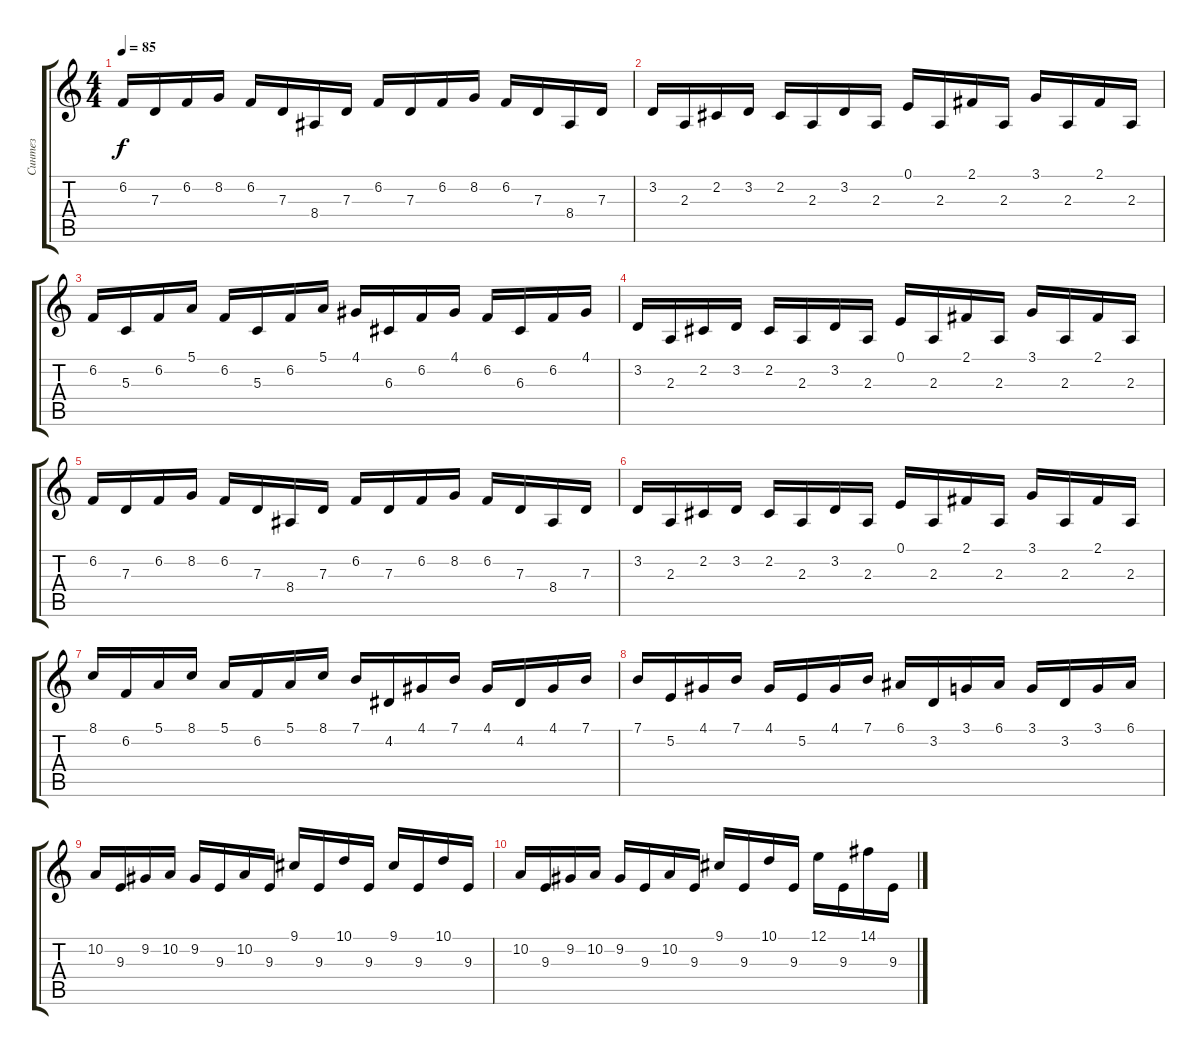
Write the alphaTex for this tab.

\track ("Синтез" "Синтез") {instrument pad7halo}
\staff {score tabs}
\tuning (E4 B3 G3 D3 A2 E2) {hide}
\ts (4 4)
\tempo 85
\clef g2
\ks c
6.2.16{dy f} 7.3.16 6.2.16 8.2.16 6.2.16 7.3.16 8.4.16 7.3.16 6.2.16 7.3.16 6.2.16 8.2.16 6.2.16 7.3.16 8.4.16 7.3.16 |
3.2.16{volume 16 instrument pad7halo} 2.3.16 2.2.16 3.2.16 2.2.16 2.3.16 3.2.16 2.3.16 0.1.16 2.3.16 2.1.16 2.3.16 3.1.16 2.3.16 2.1.16 2.3.16 |
6.2.16 5.3.16 6.2.16 5.1.16 6.2.16 5.3.16 6.2.16 5.1.16 4.1.16 6.3.16 6.2.16 4.1.16 6.2.16 6.3.16 6.2.16 4.1.16 |
3.2.16{volume 16 instrument pad7halo} 2.3.16 2.2.16 3.2.16 2.2.16 2.3.16 3.2.16 2.3.16 0.1.16 2.3.16 2.1.16 2.3.16 3.1.16 2.3.16 2.1.16 2.3.16 |
6.2.16 7.3.16 6.2.16 8.2.16 6.2.16 7.3.16 8.4.16 7.3.16 6.2.16 7.3.16 6.2.16 8.2.16 6.2.16 7.3.16 8.4.16 7.3.16 |
3.2.16{volume 16 instrument pad7halo} 2.3.16 2.2.16 3.2.16 2.2.16 2.3.16 3.2.16 2.3.16 0.1.16 2.3.16 2.1.16 2.3.16 3.1.16 2.3.16 2.1.16 2.3.16 |
8.1.16 6.2.16 5.1.16 8.1.16 5.1.16 6.2.16 5.1.16 8.1.16 7.1.16 4.2.16 4.1.16 7.1.16 4.1.16 4.2.16 4.1.16 7.1.16 |
7.1.16 5.2.16 4.1.16 7.1.16 4.1.16 5.2.16 4.1.16 7.1.16 6.1.16 3.2.16 3.1.16 6.1.16 3.1.16 3.2.16 3.1.16 6.1.16 |
10.2.16{volume 16 instrument pad7halo} 9.3.16 9.2.16 10.2.16 9.2.16 9.3.16 10.2.16 9.3.16 9.1.16 9.3.16 10.1.16 9.3.16 9.1.16 9.3.16 10.1.16 9.3.16 |
10.2.16{volume 16 instrument pad7halo} 9.3.16 9.2.16 10.2.16 9.2.16 9.3.16 10.2.16 9.3.16 9.1.16 9.3.16 10.1.16 9.3.16 12.1.16 9.3.16 14.1.16 9.3.16
